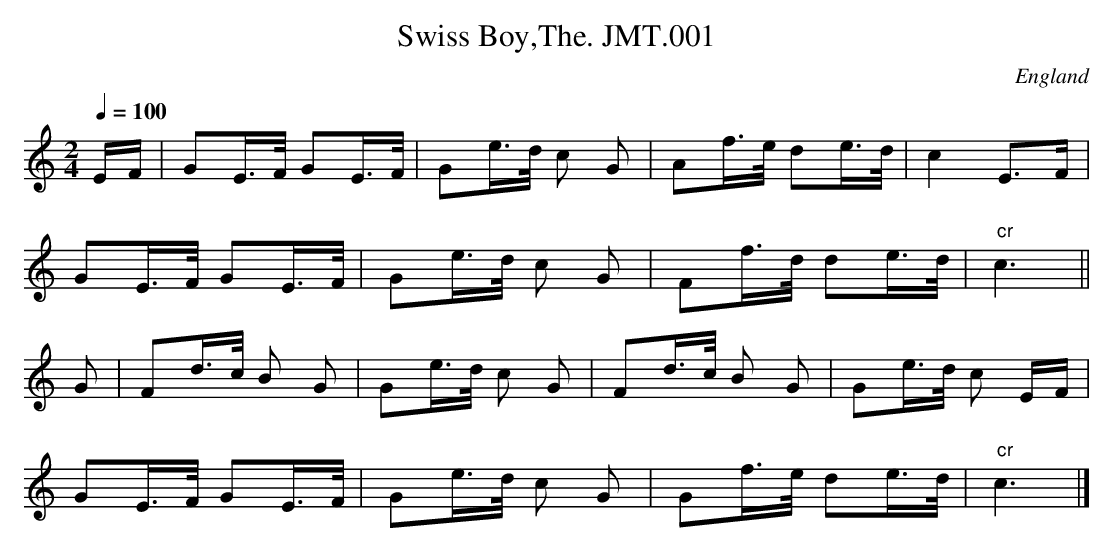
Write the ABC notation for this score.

X:1
T:Swiss Boy,The. JMT.001
M:2/4
L:1/16
Q:1/4=100
O:England
K:C major
EF | G2E>F G2E>F | G2e>d c2 G2 | A2f>e d2e>d | c4 E3F |!
G2E>F G2E>F |  G2e>d c2 G2 | F2f>d d2e>d | " cr"c6 ||!
G2 | F2d>c B2 G2 | G2e>d c2 G2 | F2d>c B2 G2 | G2e>d c2 EF |!
G2E>F G2E>F | G2e>d c2 G2 | G2f>e d2e>d |" cr" c6|]
